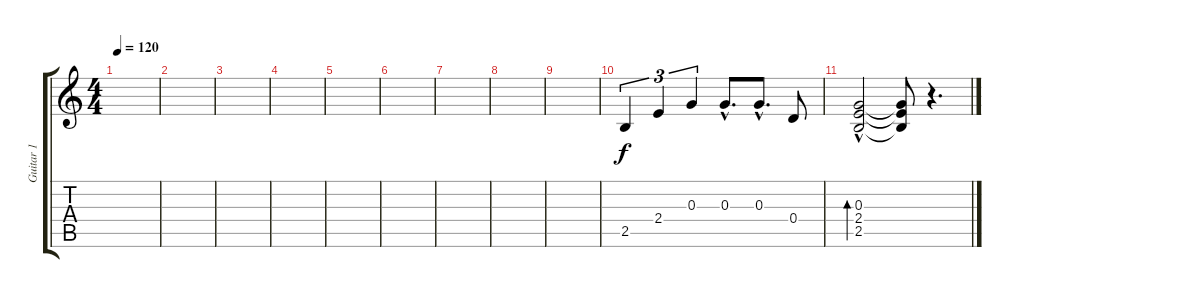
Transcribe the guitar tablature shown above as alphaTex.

\track ("Guitar 1" "Guitar 1") {instrument acousticguitarnylon}
\staff {score tabs}
\tuning (E4 B3 G3 D3 A2 E2) {hide}
\ts (4 4)
\tempo 120
\clef g2
\ks c
|
|
|
|
|
|
|
|
|
2.5.4{tu (3 2) volume 15} 2.4.4{tu (3 2)} 0.3.4{tu (3 2)} 0.3{hac}.8{d} 0.3{hac}.8{d} 0.4.8 |
(0.3 2.4 2.5{hac}).2{bd 120} (0.3{t} 2.4{t} 2.5{t}).8 r.4{d}
